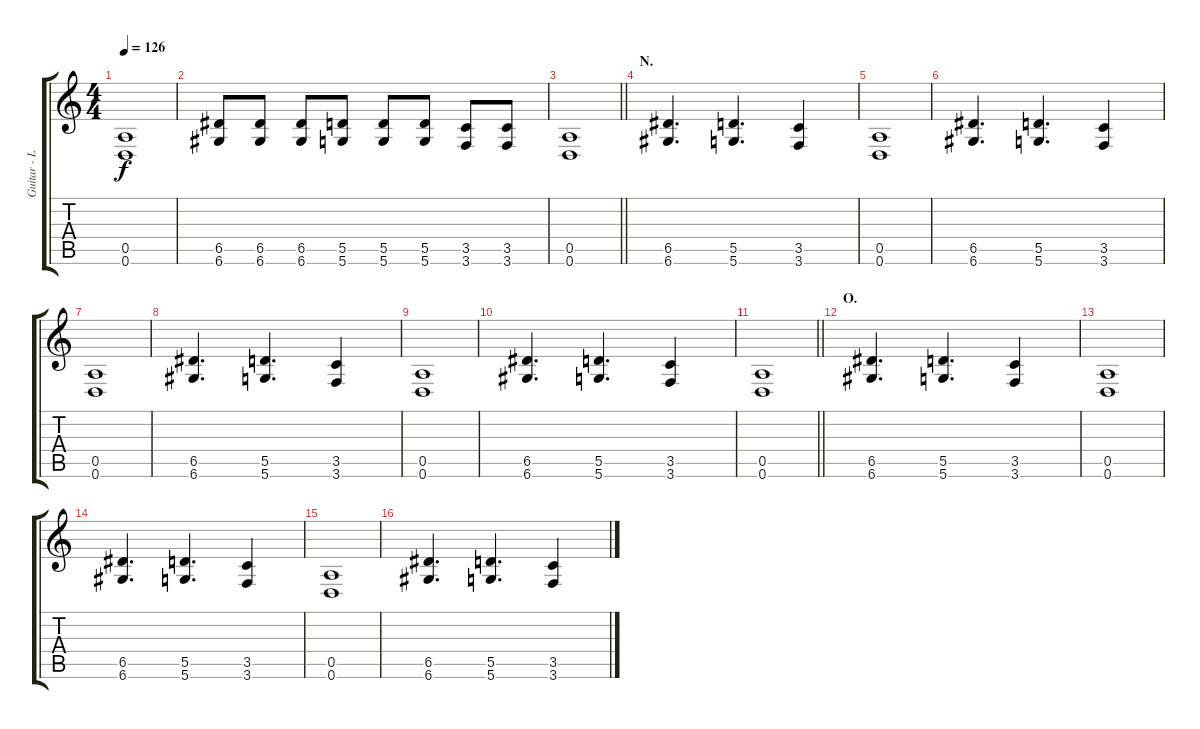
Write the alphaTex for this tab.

\track ("Guitar - Left" "Guitar - L") {instrument distortionguitar}
\staff {score tabs}
\tuning (E4 B3 G3 D3 A2 D2) {hide}
\ts (4 4)
\tempo 126
\clef g2
\ks c
(0.5 0.6).1{dy f} |
(6.5 6.6).8 (6.5 6.6).8 (6.5 6.6).8 (5.5 5.6).8 (5.5 5.6).8 (5.5 5.6).8 (3.5 3.6).8 (3.5 3.6).8 |
\barLineRight lightlight
(0.5 0.6).1 |
\section ("" "N.")
(6.5 6.6).4{d} (5.5 5.6).4{d} (3.5 3.6).4 |
(0.5 0.6).1 |
(6.5 6.6).4{d} (5.5 5.6).4{d} (3.5 3.6).4 |
(0.5 0.6).1 |
(6.5 6.6).4{d} (5.5 5.6).4{d} (3.5 3.6).4 |
(0.5 0.6).1 |
(6.5 6.6).4{d} (5.5 5.6).4{d} (3.5 3.6).4 |
\barLineRight lightlight
(0.5 0.6).1 |
\section ("" "O.")
(6.5 6.6).4{d} (5.5 5.6).4{d} (3.5 3.6).4 |
(0.5 0.6).1 |
(6.5 6.6).4{d} (5.5 5.6).4{d} (3.5 3.6).4 |
(0.5 0.6).1 |
(6.5 6.6).4{d} (5.5 5.6).4{d} (3.5 3.6).4
